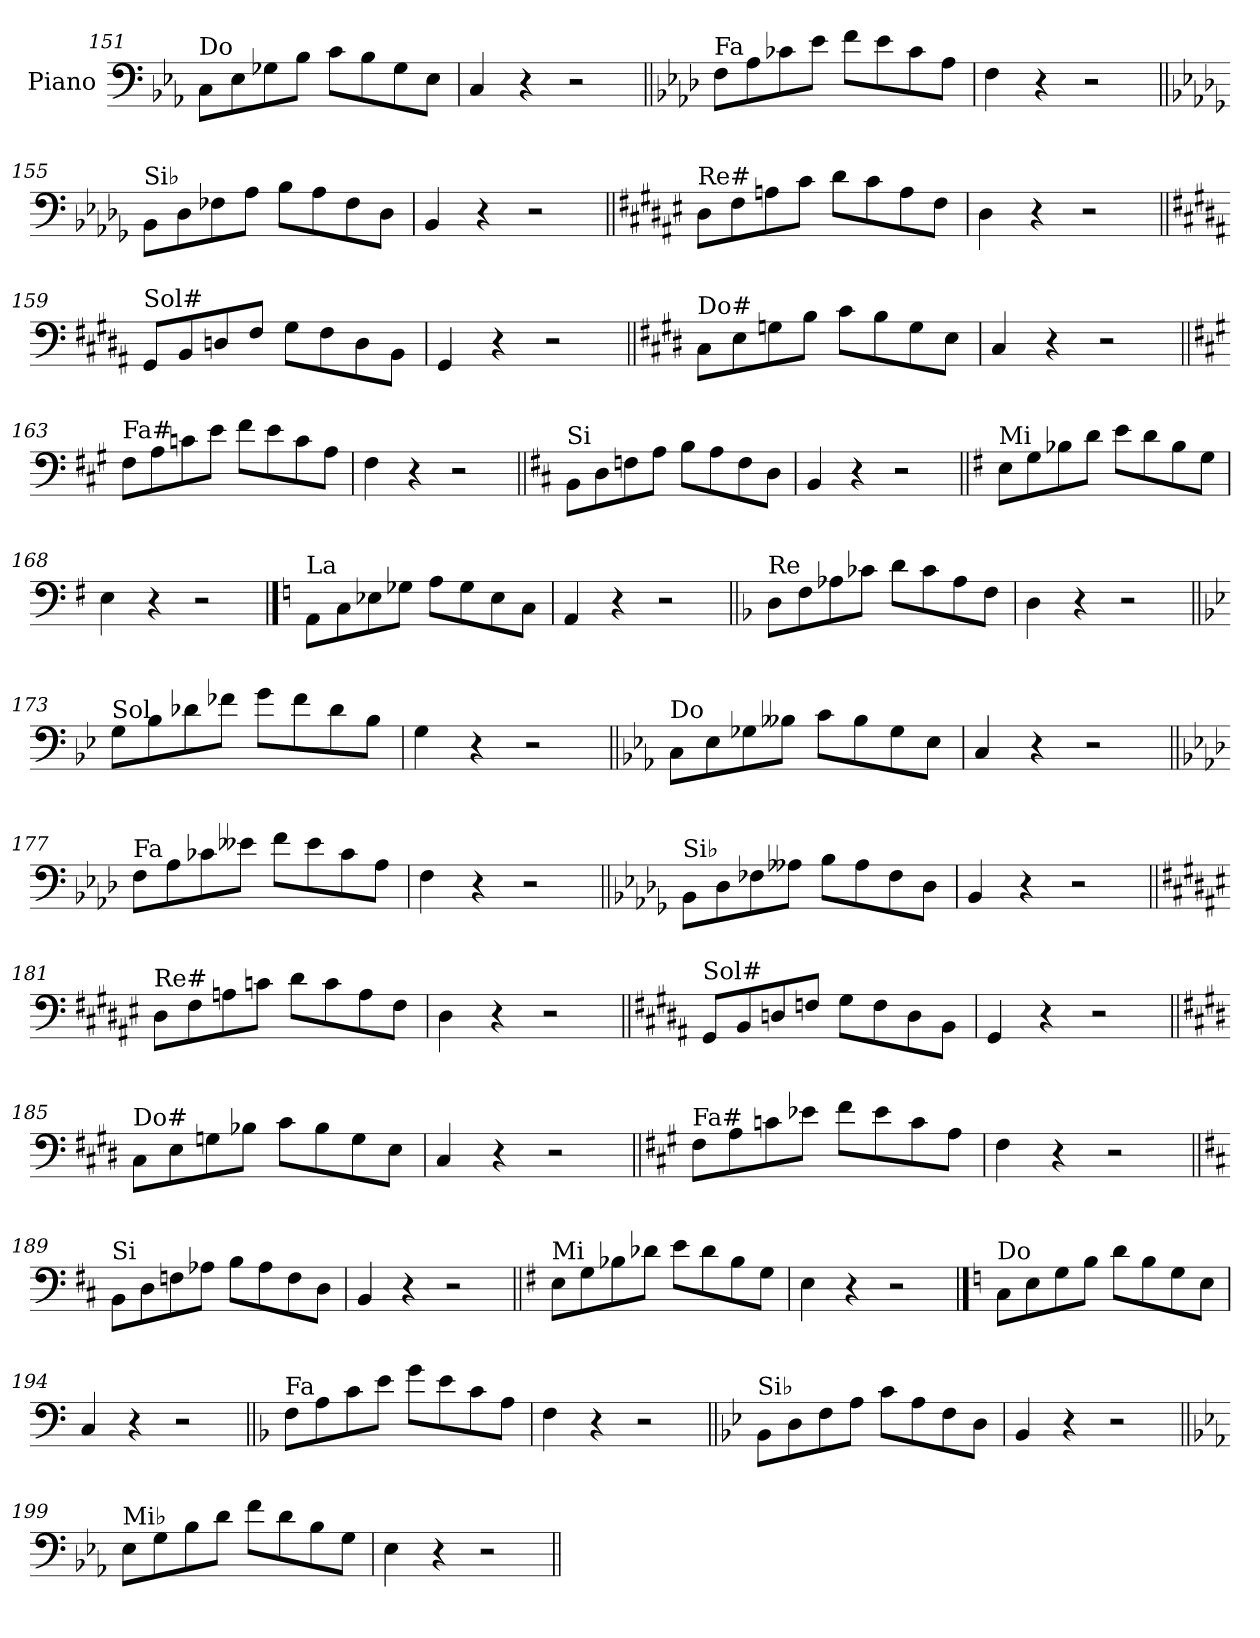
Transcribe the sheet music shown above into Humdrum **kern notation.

**kern
*part1
*staff1
*I"Piano
*I'Pno.
!!LO:LB:g=z
*clefF4
*k[b-e-a-]
=151
!LO:TX:a:t=Do
8C\L
8E-\
8G-X\
8B-\J
8c\L
8B-\
8G-\
8E-\J
=152
4C/
4r
2r
=153||
*k[b-e-a-d-]
!LO:TX:a:t=Fa
8F\L
8A-\
8c-X\
8e-\J
8f\L
8e-\
8c-\
8A-\J
=154
4F\
4r
2r
=155||
*k[b-e-a-d-g-]
!LO:TX:a:t=Si♭
8BB-\L
8D-\
8F-X\
8A-\J
8B-\L
8A-\
8F-\
8D-\J
=156
4BB-/
4r
2r
!!LO:LB:g=z
=157||
*k[f#c#g#d#a#e#]
!LO:TX:a:t=Re#
8D#\L
8F#\
8An\
8c#\J
8d#\L
8c#\
8A\
8F#\J
=158
4D#\
4r
2r
=159||
*k[f#c#g#d#a#]
!LO:TX:a:t=Sol#
8GG#/L
8BB/
8Dn/
8F#/J
8G#\L
8F#\
8D\
8BB\J
=160
4GG#/
4r
2r
=161||
*k[f#c#g#d#]
!LO:TX:a:t=Do#
8C#\L
8E\
8Gn\
8B\J
8c#\L
8B\
8G\
8E\J
=162
4C#/
4r
2r
!!LO:LB:g=z
=163||
*k[f#c#g#]
!LO:TX:a:t=Fa#
8F#\L
8A\
8cn\
8e\J
8f#\L
8e\
8c\
8A\J
=164
4F#\
4r
2r
=165||
*k[f#c#]
!LO:TX:a:t=Si
8BB\L
8D\
8Fn\
8A\J
8B\L
8A\
8F\
8D\J
=166
4BB/
4r
2r
=167||
*k[f#]
!LO:TX:a:t=Mi
8E\L
8G\
8B-X\
8d\J
8e\L
8d\
8B-\
8G\J
=168
4E\
4r
2r
!!LO:LB:g=z
==169
*k[]
!LO:TX:a:t=La
8AA\L
8C\
8E-X\
8G-X\J
8A\L
8G-\
8E-\
8C\J
=170
4AA/
4r
2r
=171||
*k[b-]
!LO:TX:a:t=Re
8D\L
8F\
8A-X\
8c-X\J
8d\L
8c-\
8A-\
8F\J
=172
4D\
4r
2r
=173||
*k[b-e-]
!LO:TX:a:t=Sol
8G\L
8B-\
8d-X\
8f-X\J
8g\L
8f-\
8d-\
8B-\J
=174
4G\
4r
2r
!!LO:LB:g=z
=175||
*k[b-e-a-]
!LO:TX:a:t=Do
8C\L
8E-\
8G-X\
8B--X\J
8c\L
8B--\
8G-\
8E-\J
=176
4C/
4r
2r
=177||
*k[b-e-a-d-]
!LO:TX:a:t=Fa
8F\L
8A-\
8c-X\
8e--X\J
8f\L
8e--\
8c-\
8A-\J
=178
4F\
4r
2r
=179||
*k[b-e-a-d-g-]
!LO:TX:a:t=Si♭
8BB-\L
8D-\
8F-X\
8A--X\J
8B-\L
8A--\
8F-\
8D-\J
=180
4BB-/
4r
2r
!!LO:LB:g=z
=181||
*k[f#c#g#d#a#e#]
!LO:TX:a:t=Re#
8D#\L
8F#\
8An\
8cn\J
8d#\L
8c\
8A\
8F#\J
=182
4D#\
4r
2r
=183||
*k[f#c#g#d#a#]
!LO:TX:a:t=Sol#
8GG#/L
8BB/
8Dn/
8Fn/J
8G#\L
8F\
8D\
8BB\J
=184
4GG#/
4r
2r
=185||
*k[f#c#g#d#]
!LO:TX:a:t=Do#
8C#\L
8E\
8Gn\
8B-X\J
8c#\L
8B-\
8G\
8E\J
=186
4C#/
4r
2r
!!LO:LB:g=z
=187||
*k[f#c#g#]
!LO:TX:a:t=Fa#
8F#\L
8A\
8cn\
8e-X\J
8f#\L
8e-\
8c\
8A\J
=188
4F#\
4r
2r
=189||
*k[f#c#]
!LO:TX:a:t=Si
8BB\L
8D\
8Fn\
8A-X\J
8B\L
8A-\
8F\
8D\J
=190
4BB/
4r
2r
=191||
*k[f#]
!LO:TX:a:t=Mi
8E\L
8G\
8B-X\
8d-X\J
8e\L
8d-\
8B-\
8G\J
=192
4E\
4r
2r
!!LO:PB:g=z
==193
*k[]
!LO:TX:a:t=Do
8C\L
8E\
8G\
8B\J
8d\L
8B\
8G\
8E\J
=194
4C/
4r
2r
=195||
*k[b-]
!LO:TX:a:t=Fa
8F\L
8A\
8c\
8e\J
8g\L
8e\
8c\
8A\J
=196
4F\
4r
2r
=197||
*k[b-e-]
!LO:TX:a:t=Si♭
8BB-\L
8D\
8F\
8A\J
8c\L
8A\
8F\
8D\J
=198
4BB-/
4r
2r
!!LO:LB:g=z
=199||
*k[b-e-a-]
!LO:TX:a:t=Mi♭
8E-\L
8G\
8B-\
8d\J
8f\L
8d\
8B-\
8G\J
=200
4E-\
4r
2r
=||
*-
